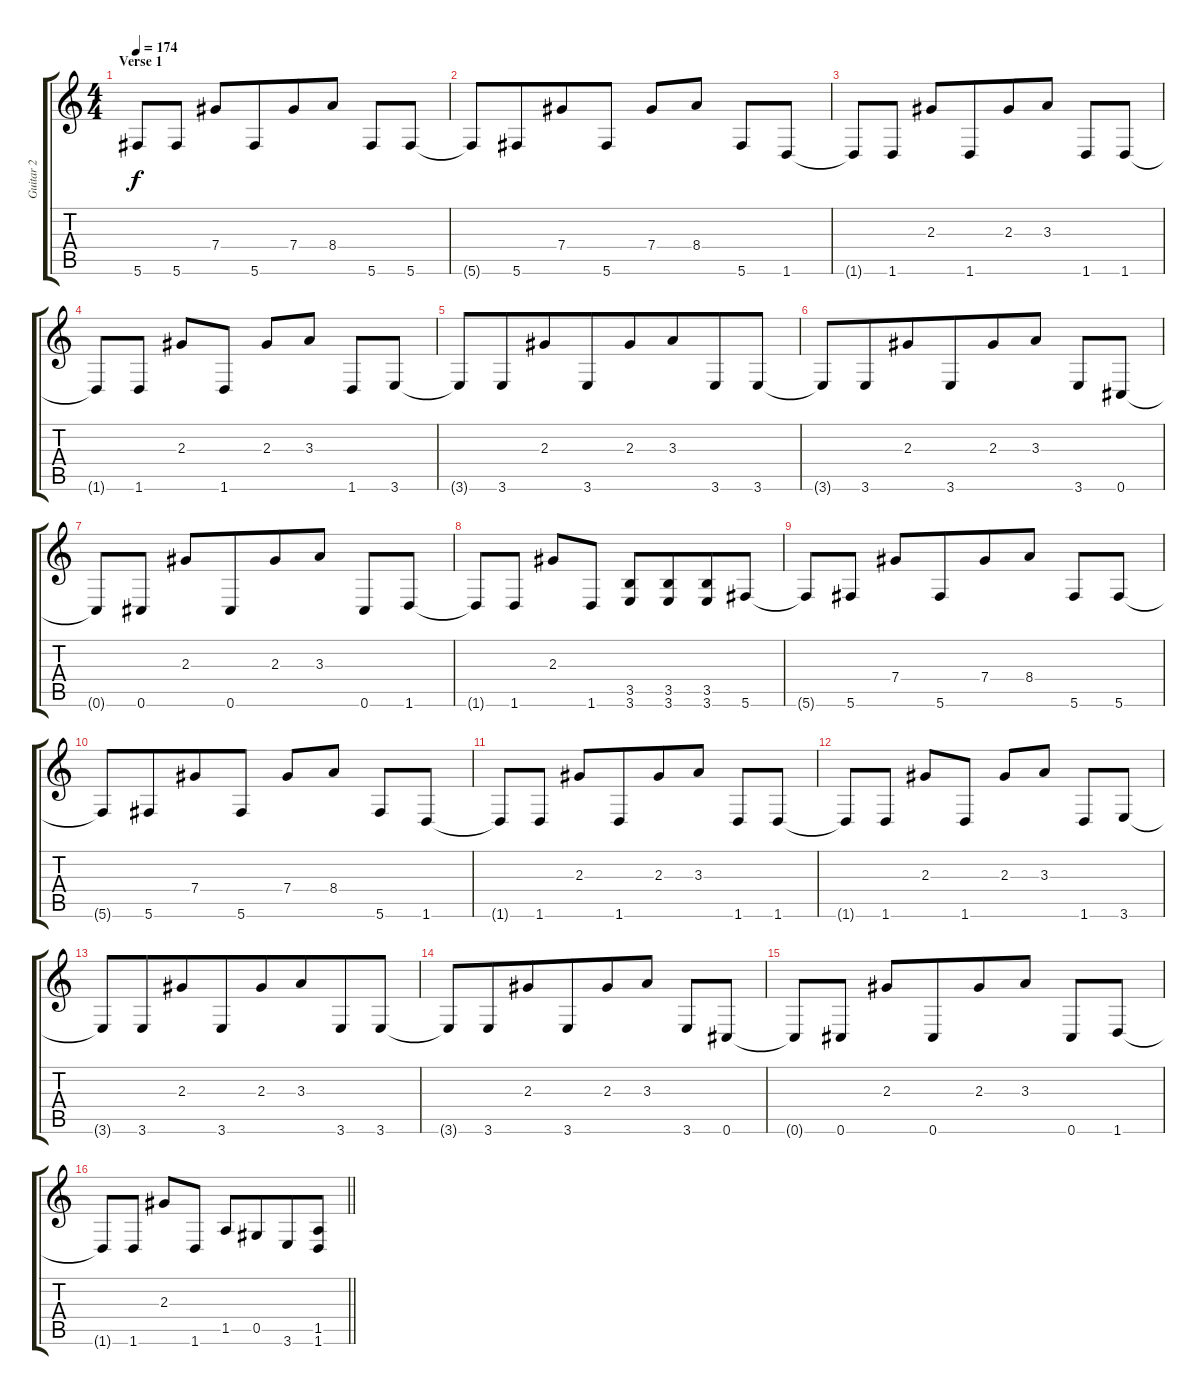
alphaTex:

\track ("Guitar 2" "Guitar 2") {instrument distortionguitar}
\staff {score tabs}
\tuning (Eb4 Bb3 Gb3 Db3 Ab2 Db2) {hide}
\ts (4 4)
\section ("" "Verse 1")
\tempo 174
\clef g2
\ks c
5.6{t}.8{dy f} 5.6.8 7.4.8 5.6.8{beam merge} 7.4.8{beam merge} 8.4.8 5.6.8{beam merge} 5.6.8 |
5.6{t}.8 5.6.8{beam merge} 7.4.8{beam merge} 5.6.8 7.4.8 8.4.8 5.6.8{beam merge} 1.6.8 |
1.6{t}.8{beam merge} 1.6.8 2.3.8{beam merge} 1.6.8{beam merge} 2.3.8 3.3.8 1.6.8{beam merge} 1.6.8 |
1.6{t}.8 1.6.8 2.3.8 1.6.8 2.3.8 3.3.8 1.6.8{beam merge} 3.6.8 |
3.6{t}.8 3.6.8{beam merge} 2.3.8{beam merge} 3.6.8{beam merge} 2.3.8 3.3.8{beam merge} 3.6.8 3.6.8 |
3.6{t}.8 3.6.8{beam merge} 2.3.8{beam merge} 3.6.8{beam merge} 2.3.8 3.3.8 3.6.8 0.6.8 |
0.6{t}.8 0.6.8 2.3.8{beam merge} 0.6.8{beam merge} 2.3.8{beam merge} 3.3.8 0.6.8 1.6.8 |
1.6{t}.8 1.6.8 2.3.8 1.6.8 (3.5 3.6).8{beam merge} (3.5 3.6).8{beam merge} (3.5 3.6).8 5.6.8 |
5.6{t}.8 5.6.8 7.4.8 5.6.8{beam merge} 7.4.8{beam merge} 8.4.8 5.6.8{beam merge} 5.6.8 |
5.6{t}.8 5.6.8{beam merge} 7.4.8{beam merge} 5.6.8 7.4.8 8.4.8 5.6.8{beam merge} 1.6.8 |
1.6{t}.8{beam merge} 1.6.8 2.3.8{beam merge} 1.6.8{beam merge} 2.3.8 3.3.8 1.6.8{beam merge} 1.6.8 |
1.6{t}.8 1.6.8 2.3.8 1.6.8 2.3.8 3.3.8 1.6.8{beam merge} 3.6.8 |
3.6{t}.8 3.6.8{beam merge} 2.3.8{beam merge} 3.6.8{beam merge} 2.3.8 3.3.8{beam merge} 3.6.8 3.6.8 |
3.6{t}.8 3.6.8{beam merge} 2.3.8{beam merge} 3.6.8{beam merge} 2.3.8 3.3.8 3.6.8 0.6.8 |
0.6{t}.8 0.6.8 2.3.8{beam merge} 0.6.8{beam merge} 2.3.8{beam merge} 3.3.8 0.6.8 1.6.8 |
\barLineRight lightlight
1.6{t}.8 1.6.8 2.3.8 1.6.8 1.5.8{beam merge} 0.5.8{beam merge} 3.6.8 (1.5 1.6).8
